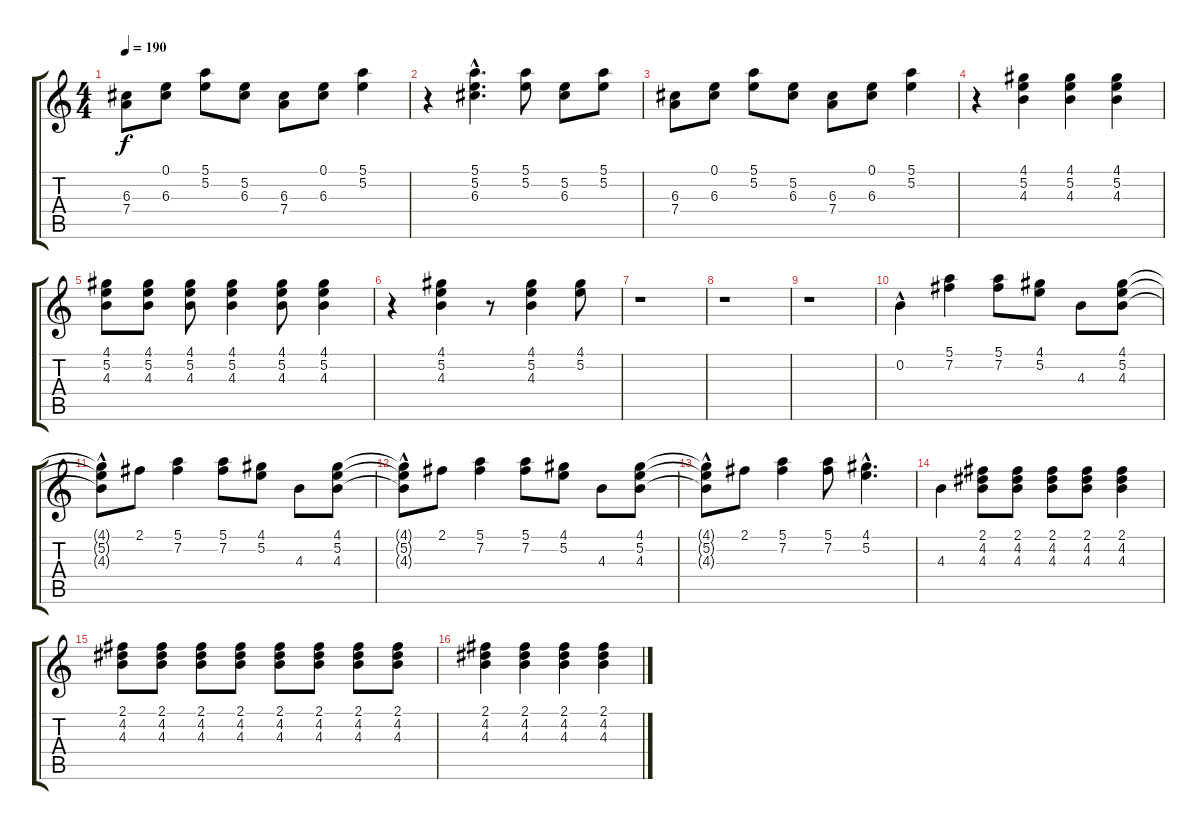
\track "" {instrument electricguitarclean}
\staff {score tabs}
\tuning (E4 B3 G3 D3 A2 E2) {hide}
\ts (4 4)
\tempo 190
\clef g2
\ks c
(6.3 7.4).8{dy f} (0.1 6.3).8 (5.1 5.2).8 (5.2 6.3).8 (6.3 7.4).8 (0.1 6.3).8 (5.1 5.2).4 |
r.4 (5.1{hac} 5.2{hac} 6.3{hac}).4{d} (5.1 5.2).8 (5.2 6.3).8 (5.1 5.2).8 |
(6.3 7.4).8 (0.1 6.3).8 (5.1 5.2).8 (5.2 6.3).8 (6.3 7.4).8 (0.1 6.3).8 (5.1 5.2).4 |
r.4 (4.1 5.2 4.3).4 (4.1 5.2 4.3).4 (4.1 5.2 4.3).4 |
(4.1 5.2 4.3).8 (4.1 5.2 4.3).8 (4.1 5.2 4.3).8 (4.1 5.2 4.3).4 (4.1 5.2 4.3).8 (4.1 5.2 4.3).4 |
r.4 (4.1 5.2 4.3).4 r.8 (4.1 5.2 4.3).4 (4.1 5.2).8 |
r.1 |
r.1 |
r.1 |
0.2{hac}.4 (5.1 7.2).4 (5.1 7.2).8 (4.1 5.2).8 4.3.8 (4.1 5.2 4.3).8 |
(4.1{t} 5.2{t} 4.3{hac t}).8 2.1.8 (5.1 7.2).4 (5.1 7.2).8 (4.1 5.2).8 4.3.8 (4.1 5.2 4.3).8 |
(4.1{t} 5.2{t} 4.3{hac t}).8 2.1.8 (5.1 7.2).4 (5.1 7.2).8 (4.1 5.2).8 4.3.8 (4.1 5.2 4.3).8 |
(4.1{t} 5.2{t} 4.3{hac t}).8 2.1.8 (5.1 7.2).4 (5.1 7.2).8 (4.1{hac} 5.2{hac}).4{d} |
4.3.4 (2.1 4.2 4.3).8 (2.1 4.2 4.3).8 (2.1 4.2 4.3).8 (2.1 4.2 4.3).8 (2.1 4.2 4.3).4 |
(2.1 4.2 4.3).8 (2.1 4.2 4.3).8 (2.1 4.2 4.3).8 (2.1 4.2 4.3).8 (2.1 4.2 4.3).8 (2.1 4.2 4.3).8 (2.1 4.2 4.3).8 (2.1 4.2 4.3).8 |
(2.1 4.2 4.3).4 (2.1 4.2 4.3).4 (2.1 4.2 4.3).4 (2.1 4.2 4.3).4
